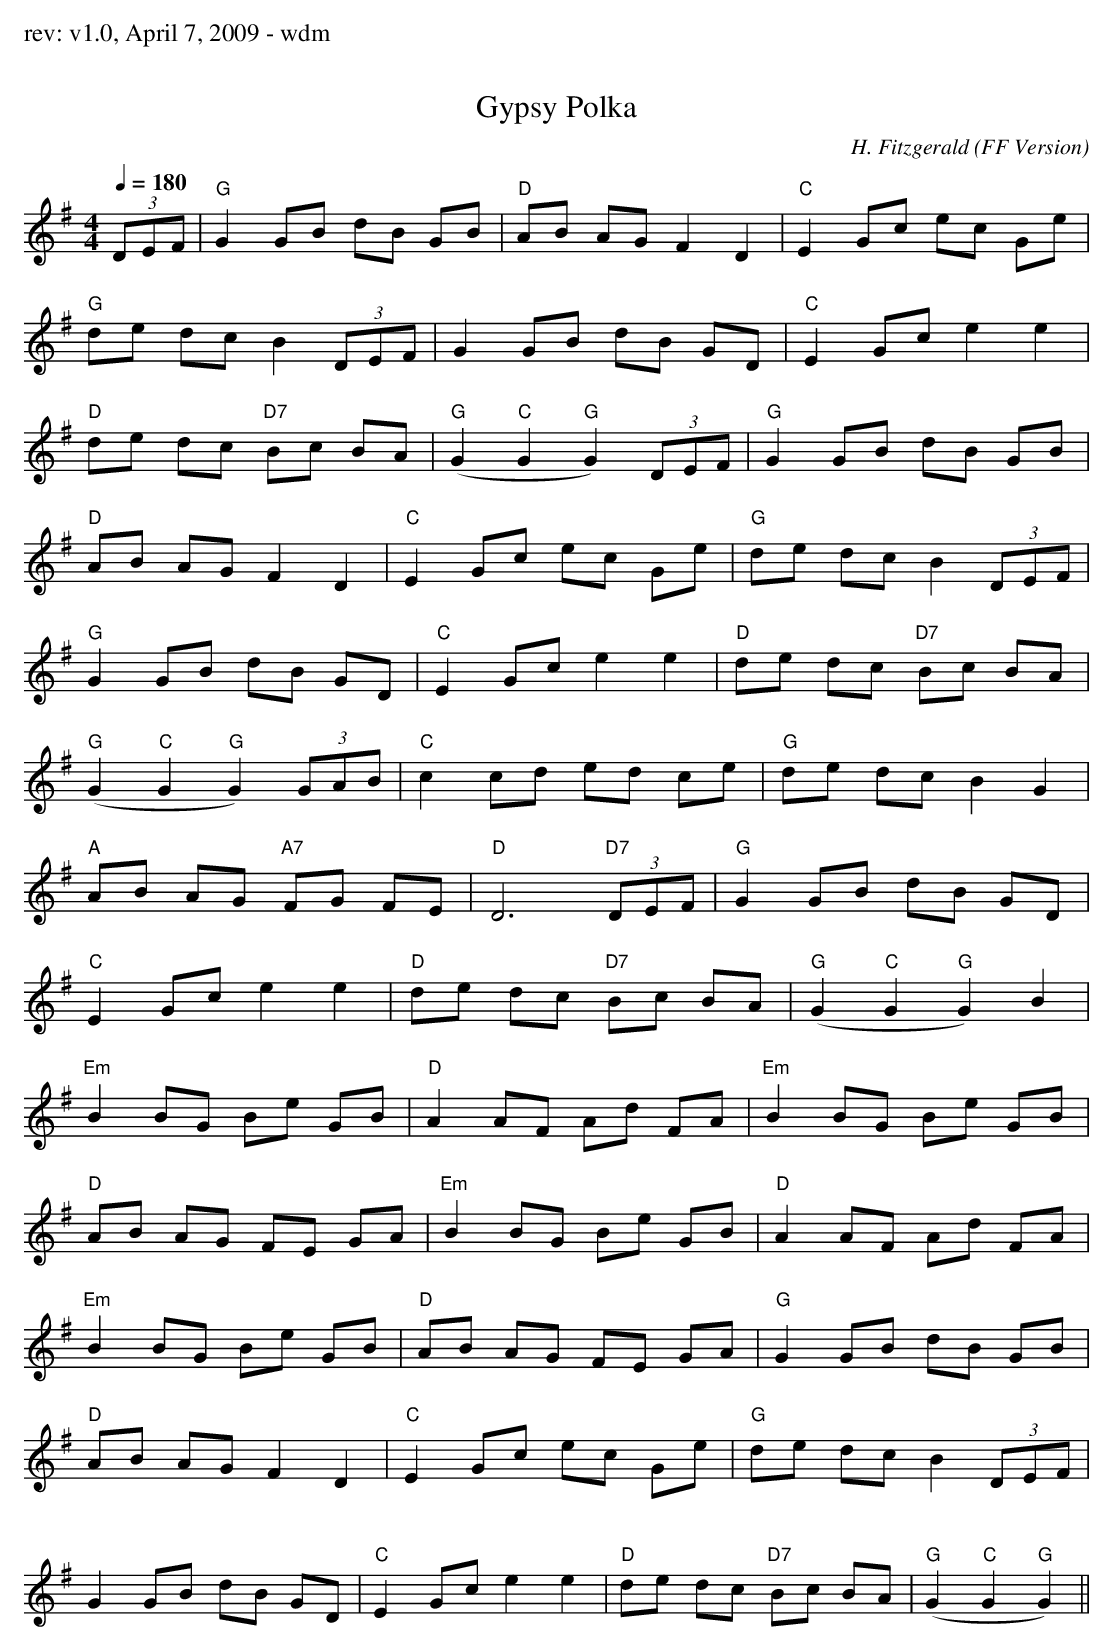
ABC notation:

X:1
T: Gypsy Polka
O: FF Version
C: H. Fitzgerald
M: 4/4
Q:1/4=180
K: Gmaj
(3 DEF | \
"G"G2 GB dB GB | "D"AB AG F2 D2 | "C"E2 Gc ec Ge |
"G"de dc B2 (3DEF | G2 GB dB GD | "C"E2 Gc e2 e2 |
"D"de dc "D7"Bc BA | "G"(G2 "C"G2 "G"G2) (3 DEF | "G"G2 GB dB GB |
"D"AB AG F2 D2 | "C"E2 Gc ec Ge | "G"de dc B2 (3DEF |
"G"G2 GB dB GD | "C"E2 Gc e2 e2 | "D"de dc "D7"Bc BA |
"G"(G2 "C"G2 "G"G2) (3 GAB | "C"c2 cd ed ce | "G"de dc B2 G2 |
"A"AB AG "A7"FG FE | "D"D6 (3 "D7"DEF | "G"G2 GB dB GD |
"C"E2 Gc e2 e2 | "D"de dc "D7"Bc BA | "G"(G2 "C"G2 "G"G2) B2 |
"Em"B2 BG Be GB | "D"A2 AF Ad FA | "Em"B2 BG Be GB |
"D"AB AG FE GA | "Em"B2 BG Be GB | "D"A2 AF Ad FA |
"Em"B2 BG Be GB | "D"AB AG FE GA | "G"G2 GB dB GB |
"D"AB AG F2 D2 | "C"E2 Gc ec Ge | "G"de dc B2 (3DEF |
G2 GB dB GD | "C"E2 Gc e2 e2 | "D"de dc "D7"Bc BA | "G"(G2 "C"G2 "G"G2)  ||
